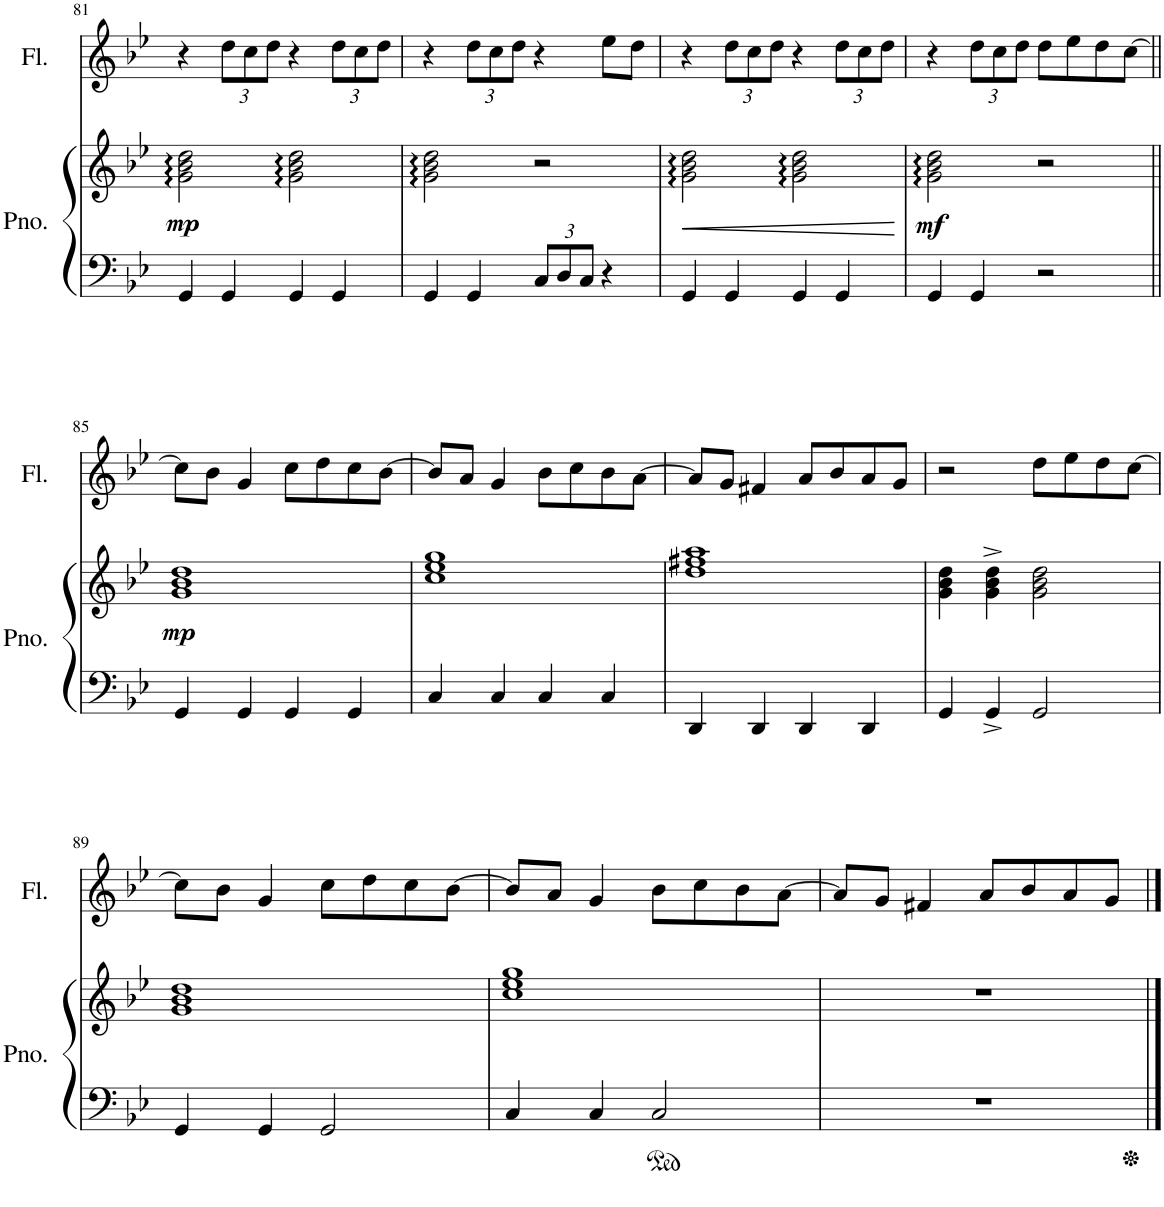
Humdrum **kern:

**kern	**kern	**dynam	**kern
*part2	*part2	*part2	*part1
*staff3	*staff2	*staff2/3	*staff1
*I"Piano	*	*	*I"Flute
*I'Pno.	*	*	*I'Fl.
!!LO:PB:g=z
*clefF4	*clefG2	*	*clefG2
*k[b-e-]	*k[b-e-]	*	*k[b-e-]
*M4/4	*M4/4	*	*M4/4
=81	=81	=81	=81
!	!	!LO:DY:b	!
4GG/	2g\ 2b-\ 2dd\	mp	4r
*	*	*	*Xbrackettup
4GG/	.	.	12dd\L
.	.	.	12cc\
.	.	.	12dd\J
4GG/	2g\ 2b-\ 2dd\	.	4r
4GG/	.	.	12dd\L
.	.	.	12cc\
.	.	.	12dd\J
=82	=82	=82	=82
4GG/	2g\ 2b-\ 2dd\	.	4r
4GG/	.	.	12dd\L
.	.	.	12cc\
.	.	.	12dd\J
*Xbrackettup	*	*	*
12C/L	2r	.	4r
12D/	.	.	.
12C/J	.	.	.
4r	.	.	8ee-\L
.	.	.	8dd\J
=83	=83	=83	=83
!	!	!LO:HP:b	!
4GG/	2g\ 2b-\ 2dd\	<	4r
4GG/	.	.	12dd\L
.	.	.	12cc\
.	.	.	12dd\J
4GG/	2g\ 2b-\ 2dd\	.	4r
4GG/	.	.	12dd\L
.	.	.	12cc\
.	.	.	12dd\J
.	.	[	.
=84	=84	=84	=84
!	!	!LO:DY:b	!
4GG/	2g\ 2b-\ 2dd\	mf	4r
4GG/	.	.	12dd\L
.	.	.	12cc\
.	.	.	12dd\J
2r	2r	.	8dd\L
.	.	.	8ee-\
.	.	.	8dd\
.	.	.	[8cc\J
!!LO:LB:g=z
=85||	=85||	=85||	=85||
!	!	!LO:DY:b	!
4GG/	1g 1b- 1dd	mp	8cc\L]
.	.	.	8b-\J
4GG/	.	.	4g/
4GG/	.	.	8cc\L
.	.	.	8dd\
4GG/	.	.	8cc\
.	.	.	[8b-\J
=86	=86	=86	=86
4C/	1cc 1ee- 1gg	.	8b-/L]
.	.	.	8a/J
4C/	.	.	4g/
4C/	.	.	8b-\L
.	.	.	8cc\
4C/	.	.	8b-\
.	.	.	[8a\J
=87	=87	=87	=87
4DD/	1dd 1ff#X 1aa	.	8a/L]
.	.	.	8g/J
4DD/	.	.	4f#X/
4DD/	.	.	8a/L
.	.	.	8b-/
4DD/	.	.	8a/
.	.	.	8g/J
=88	=88	=88	=88
4GG/	4g\ 4b-\ 4dd\	.	2r
4GG^/	4g\^ 4b-\^ 4dd\^	.	.
2GG/	2g\ 2b-\ 2dd\	.	8dd\L
.	.	.	8ee-\
.	.	.	8dd\
.	.	.	[8cc\J
!!LO:LB:g=z
=89	=89	=89	=89
4GG/	1g 1b- 1dd	.	8cc\L]
.	.	.	8b-\J
4GG/	.	.	4g/
2GG/	.	.	8cc\L
.	.	.	8dd\
.	.	.	8cc\
.	.	.	[8b-\J
=90	=90	=90	=90
4C/	1cc 1ee- 1gg	.	8b-/L]
.	.	.	8a/J
4C/	.	.	4g/
2C/	.	.	8b-\L
.	.	.	8cc\
.	.	.	8b-\
.	.	.	[8a\J
=91	=91	=91	=91
1r	1r	.	8a/L]
.	.	.	8g/J
.	.	.	4f#X/
.	.	.	8a/L
.	.	.	8b-/
.	.	.	8a/
.	.	.	8g/J
==	==	==	==
*-	*-	*-	*-
